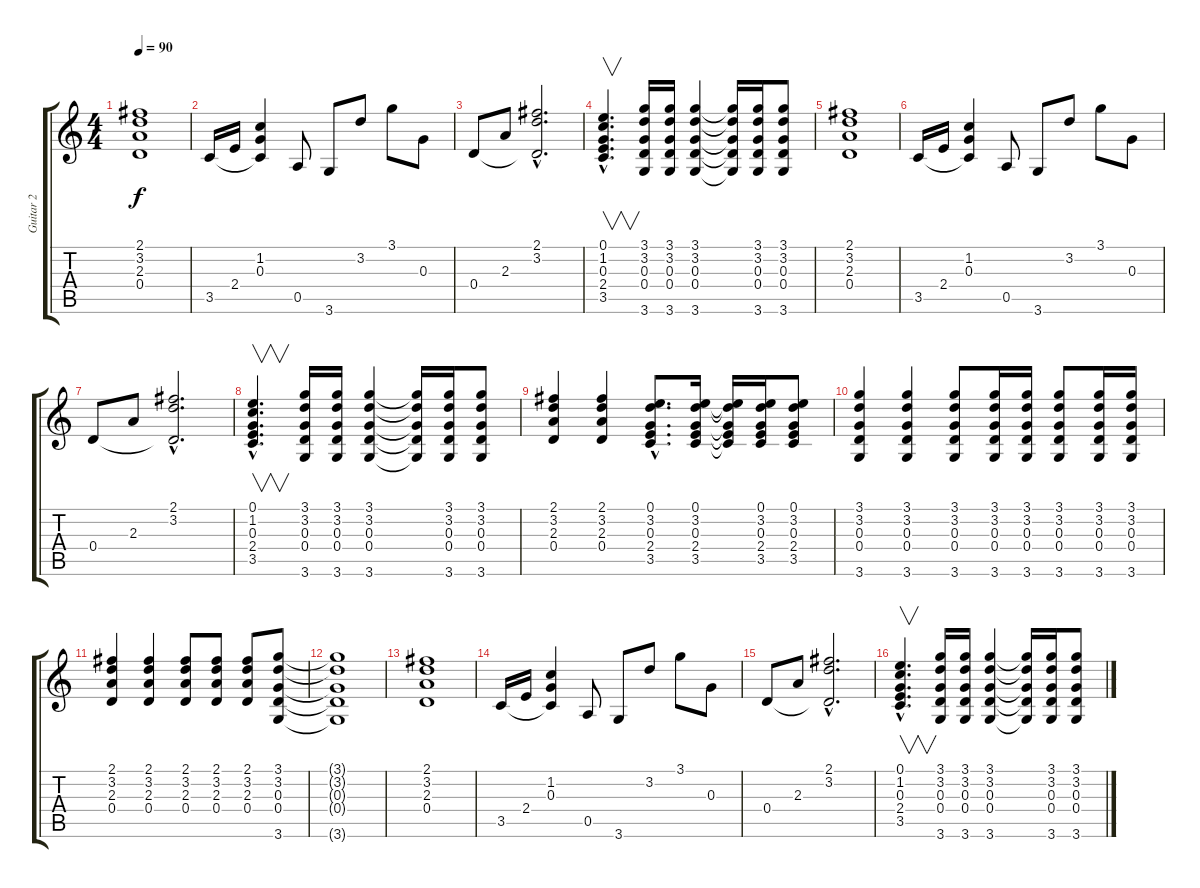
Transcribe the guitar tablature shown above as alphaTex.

\track ("Guitar 2" "Guitar 2") {instrument electricguitarclean}
\staff {score tabs}
\tuning (E4 B3 G3 D3 A2 E2) {hide}
\ts (4 4)
\tempo 90
\clef g2
\ks c
(2.1 3.2 2.3 0.4).1{dy f instrument electricguitarclean} |
3.5.16 2.4.16 (1.2 0.3 3.5{t}).4 0.5.8 3.6.8 3.2.8 3.1.8 0.3.8 |
0.4.8 2.3.8 (2.1{hac} 3.2{hac} 0.4{hac t}).2{d} |
(0.1{hac} 1.2{hac} 0.3{hac} 2.4{hac} 3.5{hac}).4{v d} (3.1 3.2 0.3 0.4 3.6).16 (3.1 3.2 0.3 0.4 3.6).16 (3.1 3.2 0.3 0.4 3.6).4 (3.1{t} 3.2{t} 0.3{t} 0.4{t} 3.6{t}).16 (3.1 3.2 0.3 0.4 3.6).16 (3.1 3.2 0.3 0.4 3.6).8 |
(2.1 3.2 2.3 0.4).1 |
3.5.16 2.4.16 (1.2 0.3 3.5{t}).4 0.5.8 3.6.8 3.2.8 3.1.8 0.3.8 |
0.4.8 2.3.8 (2.1{hac} 3.2{hac} 0.4{hac t}).2{d} |
(0.1{hac} 1.2{hac} 0.3{hac} 2.4{hac} 3.5{hac}).4{v d} (3.1 3.2 0.3 0.4 3.6).16 (3.1 3.2 0.3 0.4 3.6).16 (3.1 3.2 0.3 0.4 3.6).4 (3.1{t} 3.2{t} 0.3{t} 0.4{t} 3.6{t}).16 (3.1 3.2 0.3 0.4 3.6).16 (3.1 3.2 0.3 0.4 3.6).8 |
(2.1 3.2 2.3 0.4).4 (2.1 3.2 2.3 0.4).4 (0.1{hac} 3.2{hac} 0.3{hac} 2.4{hac} 3.5{hac}).8{d} (0.1 3.2 0.3 2.4 3.5).16 (0.1{t} 3.2{t} 0.3{t} 2.4{t} 3.5{t}).16 (0.1 3.2 0.3 2.4 3.5).16 (0.1 3.2 0.3 2.4 3.5).8 |
(3.1 3.2 0.3 0.4 3.6).4 (3.1 3.2 0.3 0.4 3.6).4 (3.1 3.2 0.3 0.4 3.6).8 (3.1 3.2 0.3 0.4 3.6).16 (3.1 3.2 0.3 0.4 3.6).16 (3.1 3.2 0.3 0.4 3.6).8 (3.1 3.2 0.3 0.4 3.6).16 (3.1 3.2 0.3 0.4 3.6).16 |
(2.1 3.2 2.3 0.4).4 (2.1 3.2 2.3 0.4).4 (2.1 3.2 2.3 0.4).8 (2.1 3.2 2.3 0.4).8 (2.1 3.2 2.3 0.4).8 (3.1 3.2 0.3 0.4 3.6).8 |
(3.1{t} 3.2{t} 0.3{t} 0.4{t} 3.6{t}).1 |
(2.1 3.2 2.3 0.4).1 |
3.5.16 2.4.16 (1.2 0.3 3.5{t}).4 0.5.8 3.6.8 3.2.8 3.1.8 0.3.8 |
0.4.8 2.3.8 (2.1{hac} 3.2{hac} 0.4{hac t}).2{d} |
(0.1{hac} 1.2{hac} 0.3{hac} 2.4{hac} 3.5{hac}).4{v d} (3.1 3.2 0.3 0.4 3.6).16 (3.1 3.2 0.3 0.4 3.6).16 (3.1 3.2 0.3 0.4 3.6).4 (3.1{t} 3.2{t} 0.3{t} 0.4{t} 3.6{t}).16 (3.1 3.2 0.3 0.4 3.6).16 (3.1 3.2 0.3 0.4 3.6).8
